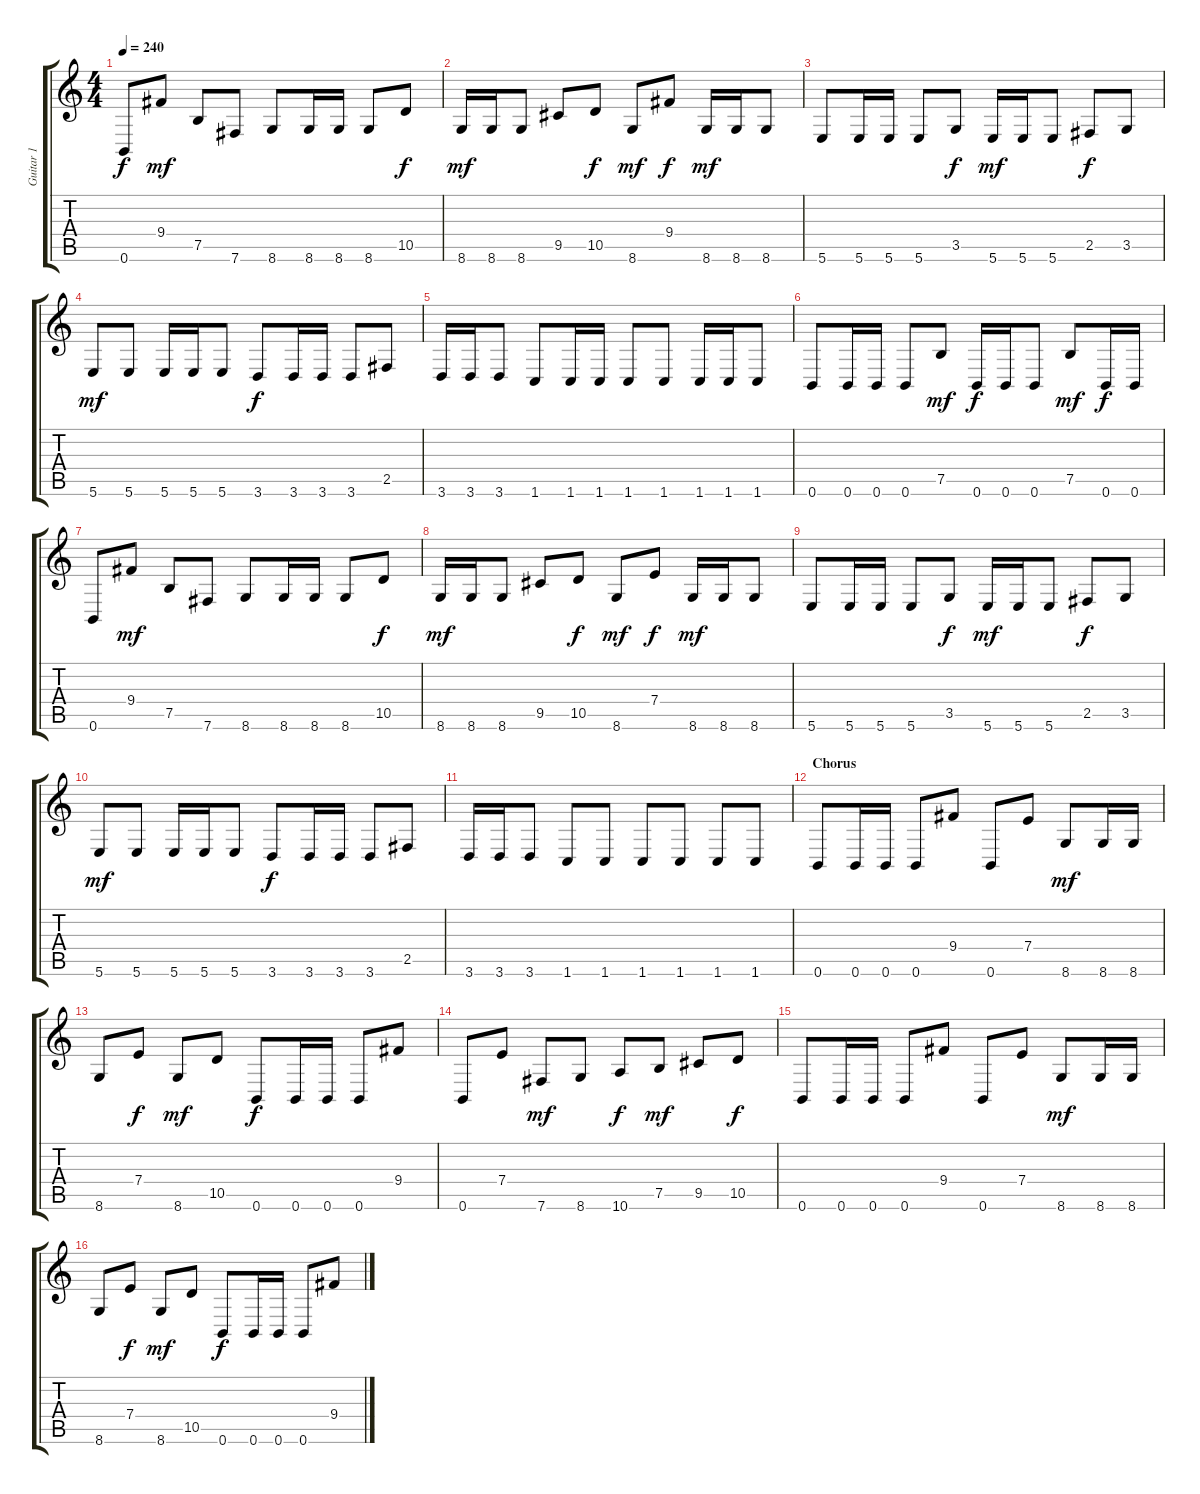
\track ("Guitar 1" "Guitar 1") {instrument overdrivenguitar}
\staff {score tabs}
\tuning (B3 Gb3 D3 A2 E2 B1) {hide}
\ts (4 4)
\tempo 240
\clef g2
\ks c
0.6.8{dy f} 9.4.8{dy mf} 7.5.8 7.6.8 8.6.8 8.6.16 8.6.16 8.6.8 10.5.8{dy f} |
8.6.16{dy mf} 8.6.16 8.6.8 9.5.8 10.5.8{dy f} 8.6.8{dy mf} 9.4.8{dy f} 8.6.16{dy mf} 8.6.16 8.6.8 |
5.6.8 5.6.16 5.6.16 5.6.8 3.5.8{dy f} 5.6.16{dy mf} 5.6.16 5.6.8 2.5.8{dy f} 3.5.8 |
5.6.8{dy mf} 5.6.8 5.6.16 5.6.16 5.6.8 3.6.8{dy f} 3.6.16 3.6.16 3.6.8 2.5.8 |
3.6.16 3.6.16 3.6.8 1.6.8 1.6.16 1.6.16 1.6.8 1.6.8 1.6.16 1.6.16 1.6.8 |
0.6.8 0.6.16 0.6.16 0.6.8 7.5.8{dy mf} 0.6.16{dy f} 0.6.16 0.6.8 7.5.8{dy mf} 0.6.16{dy f} 0.6.16 |
0.6.8 9.4.8{dy mf} 7.5.8 7.6.8 8.6.8 8.6.16 8.6.16 8.6.8 10.5.8{dy f} |
8.6.16{dy mf} 8.6.16 8.6.8 9.5.8 10.5.8{dy f} 8.6.8{dy mf} 7.4.8{dy f} 8.6.16{dy mf} 8.6.16 8.6.8 |
5.6.8 5.6.16 5.6.16 5.6.8 3.5.8{dy f} 5.6.16{dy mf} 5.6.16 5.6.8 2.5.8{dy f} 3.5.8 |
5.6.8{dy mf} 5.6.8 5.6.16 5.6.16 5.6.8 3.6.8{dy f} 3.6.16 3.6.16 3.6.8 2.5.8 |
3.6.16 3.6.16 3.6.8 1.6.8 1.6.8 1.6.8 1.6.8 1.6.8 1.6.8 |
\section ("" "Chorus")
0.6.8 0.6.16 0.6.16 0.6.8 9.4.8 0.6.8 7.4.8 8.6.8{dy mf} 8.6.16 8.6.16 |
8.6.8 7.4.8{dy f} 8.6.8{dy mf} 10.5.8 0.6.8{dy f} 0.6.16 0.6.16 0.6.8 9.4.8 |
0.6.8 7.4.8 7.6.8{dy mf} 8.6.8 10.6.8{dy f} 7.5.8{dy mf} 9.5.8 10.5.8{dy f} |
0.6.8 0.6.16 0.6.16 0.6.8 9.4.8 0.6.8 7.4.8 8.6.8{dy mf} 8.6.16 8.6.16 |
8.6.8 7.4.8{dy f} 8.6.8{dy mf} 10.5.8 0.6.8{dy f} 0.6.16 0.6.16 0.6.8 9.4.8
